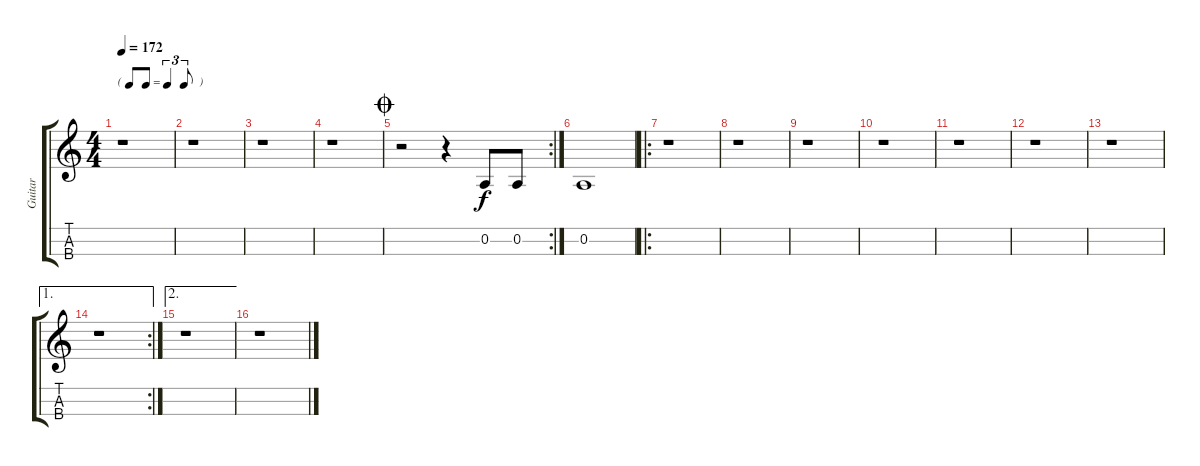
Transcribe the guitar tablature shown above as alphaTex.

\track ("Guitar" "Guitar") {instrument banjo}
\staff {score tabs}
\tuning (D3 A2 E2) {hide}
\displaytranspose 12
\ts (4 4)
\tf triplet8th
\tempo 172
\clef g2
\ks c
r.1{dy f} |
r.1 |
r.1 |
r.1 |
\rc 2
\jump coda
r.2 r.4 0.2.8 0.2.8 |
0.2.1 |
\ro
r.1 |
r.1 |
r.1 |
r.1 |
r.1 |
r.1 |
r.1 |
\ae 1
\rc 2
r.1 |
\ae 2
r.1 |
r.1
